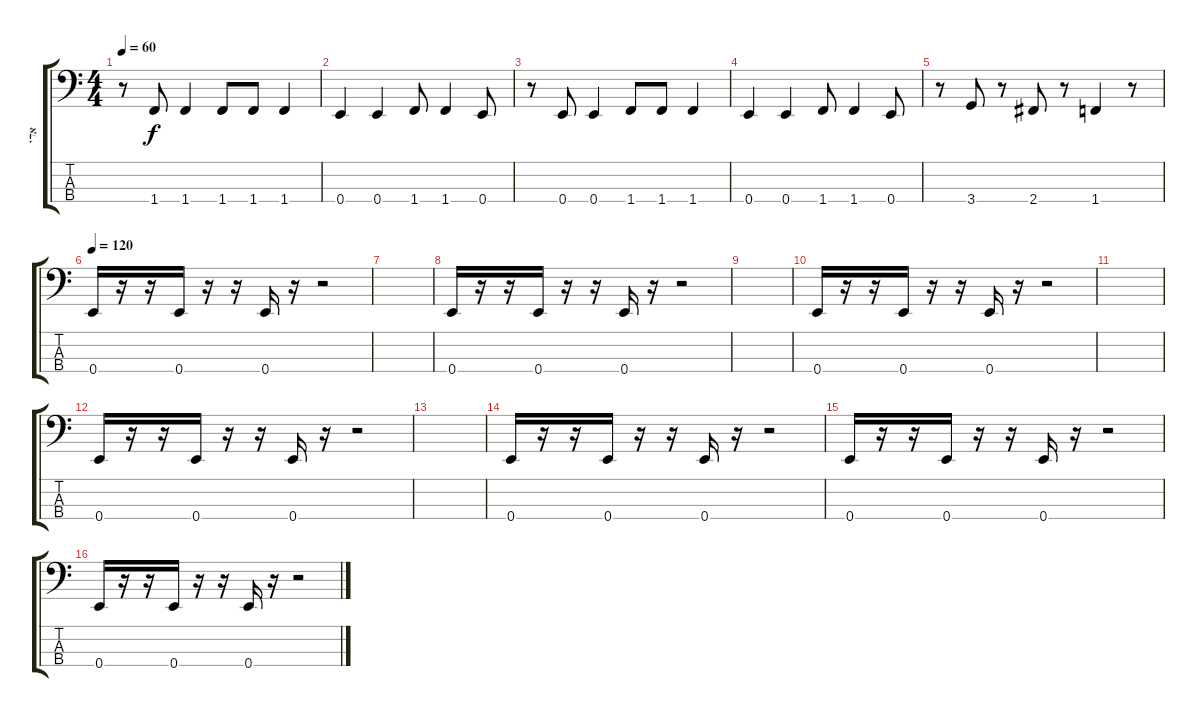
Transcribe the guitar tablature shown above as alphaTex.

\track ("אדי" "אדי") {instrument electricbassfinger}
\staff {score tabs}
\tuning (G2 D2 A1 E1) {hide}
\ts (4 4)
\tempo 60
\clef f4
\ks c
r.8{dy f} 1.4.8 1.4.4 1.4.8 1.4.8 1.4.4 |
0.4.4 0.4.4 1.4.8 1.4.4 0.4.8 |
r.8 0.4.8 0.4.4 1.4.8 1.4.8 1.4.4 |
0.4.4 0.4.4 1.4.8 1.4.4 0.4.8 |
r.8 3.4.8 r.8 2.4.8 r.8 1.4.4 r.8 |
\tempo 120
0.4.16{instrument slapbass2} r.16 r.16 0.4.16 r.16 r.16 0.4.16 r.16 r.2 |
|
0.4.16 r.16 r.16 0.4.16 r.16 r.16 0.4.16 r.16 r.2 |
|
0.4.16 r.16 r.16 0.4.16 r.16 r.16 0.4.16 r.16 r.2 |
|
0.4.16 r.16 r.16 0.4.16 r.16 r.16 0.4.16 r.16 r.2 |
|
0.4.16 r.16 r.16 0.4.16 r.16 r.16 0.4.16 r.16 r.2 |
0.4.16 r.16 r.16 0.4.16 r.16 r.16 0.4.16 r.16 r.2 |
0.4.16 r.16 r.16 0.4.16 r.16 r.16 0.4.16 r.16 r.2
